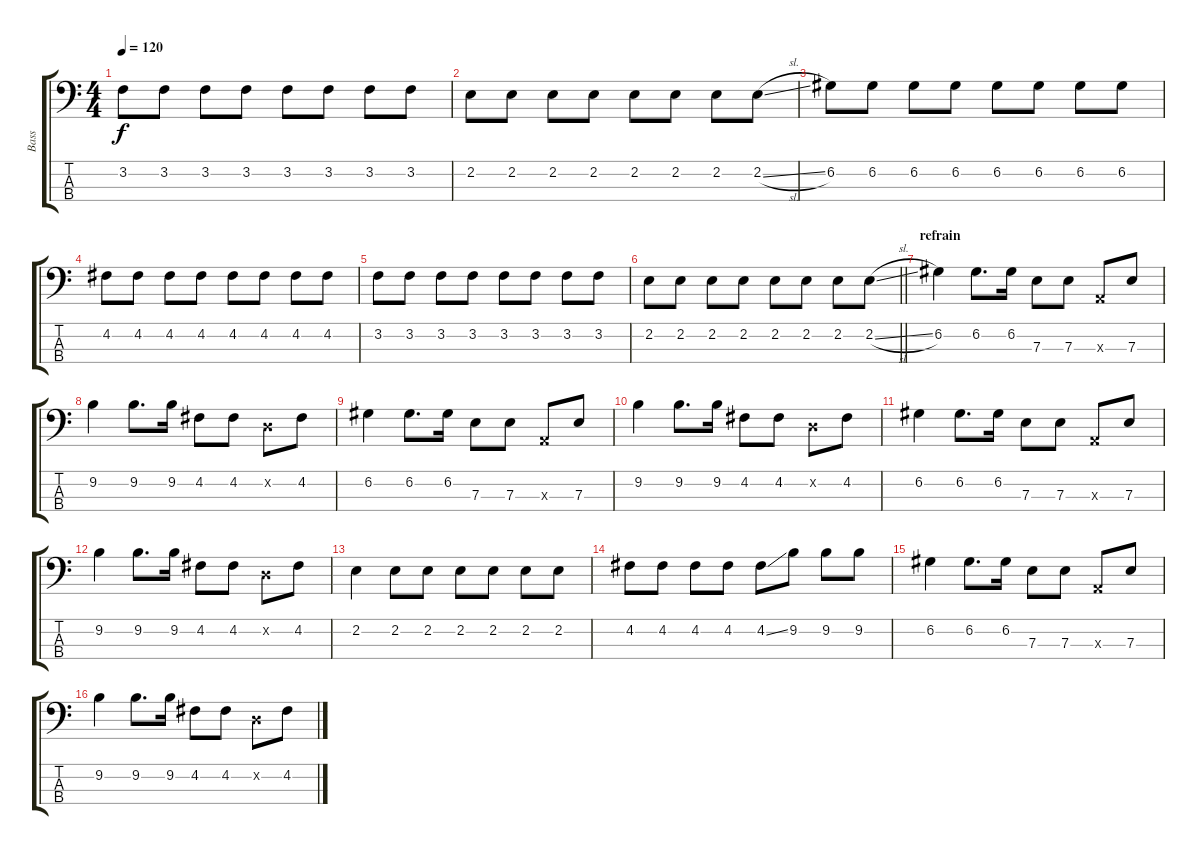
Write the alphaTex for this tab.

\track ("Bass" "Bass") {instrument electricbasspick}
\staff {score tabs}
\tuning (G2 D2 A1 E1) {hide}
\ts (4 4)
\tempo 120
\clef f4
\ks c
3.2.8{dy f} 3.2.8 3.2.8 3.2.8 3.2.8 3.2.8 3.2.8 3.2.8 |
2.2.8 2.2.8 2.2.8 2.2.8 2.2.8 2.2.8 2.2.8 2.2{sl}.8 |
6.2.8 6.2.8 6.2.8 6.2.8 6.2.8 6.2.8 6.2.8 6.2.8 |
4.2.8 4.2.8 4.2.8 4.2.8 4.2.8 4.2.8 4.2.8 4.2.8 |
3.2.8 3.2.8 3.2.8 3.2.8 3.2.8 3.2.8 3.2.8 3.2.8 |
\barLineRight lightlight
2.2.8 2.2.8 2.2.8 2.2.8 2.2.8 2.2.8 2.2.8 2.2{sl}.8 |
\section ("" "refrain")
6.2.4 6.2.8{d} 6.2.16 7.3.8 7.3.8 0.3{x}.8 7.3.8 |
9.2.4 9.2.8{d} 9.2.16 4.2.8 4.2.8 0.2{x}.8 4.2.8 |
6.2.4 6.2.8{d} 6.2.16 7.3.8 7.3.8 0.3{x}.8 7.3.8 |
9.2.4 9.2.8{d} 9.2.16 4.2.8 4.2.8 0.2{x}.8 4.2.8 |
6.2.4 6.2.8{d} 6.2.16 7.3.8 7.3.8 0.3{x}.8 7.3.8 |
9.2.4 9.2.8{d} 9.2.16 4.2.8 4.2.8 0.2{x}.8 4.2.8 |
2.2.4 2.2.8 2.2.8 2.2.8 2.2.8 2.2.8 2.2.8 |
4.2.8 4.2.8 4.2.8 4.2.8 4.2{ss}.8 9.2.8 9.2.8 9.2.8 |
6.2.4 6.2.8{d} 6.2.16 7.3.8 7.3.8 0.3{x}.8 7.3.8 |
9.2.4 9.2.8{d} 9.2.16 4.2.8 4.2.8 0.2{x}.8 4.2.8
